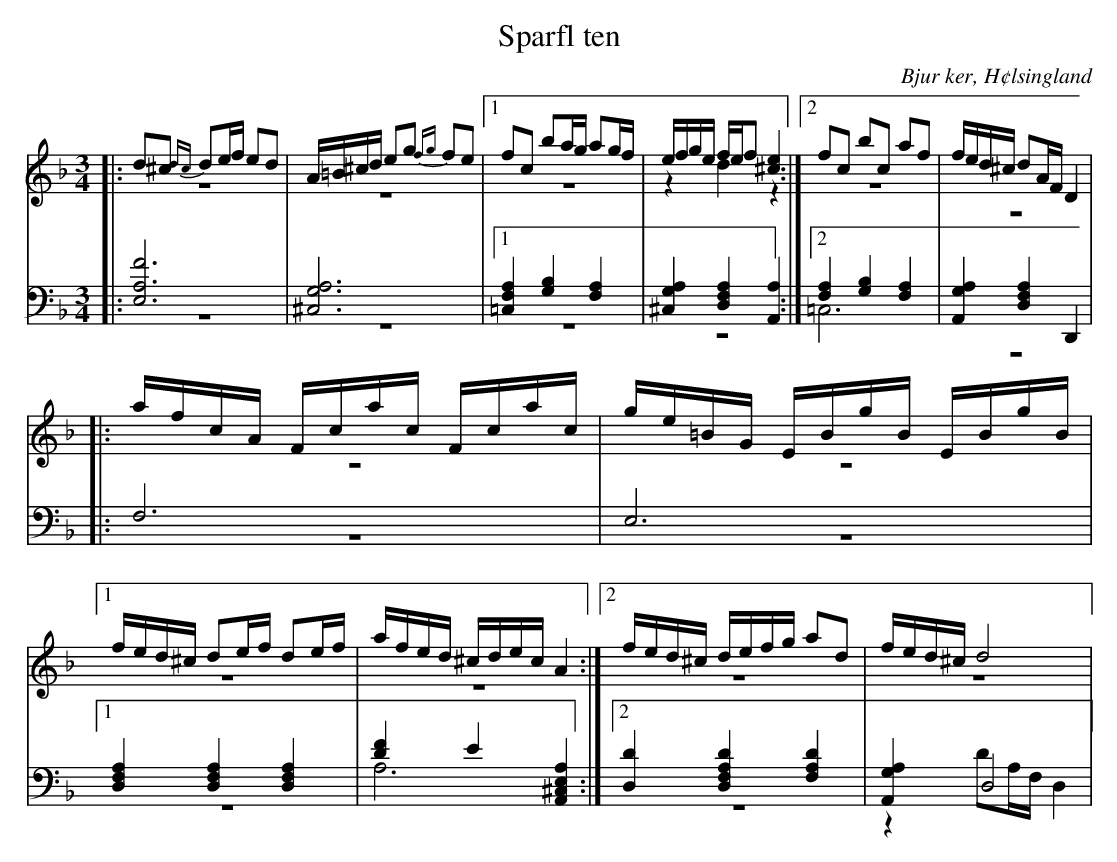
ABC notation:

X:1
T: Sparfl ten
O: Bjur ker, H¢lsingland
M: 3/4
L: 1/8
K: Dm
V:1
V:2 merge
V:3
V:4 merge
V:1
|:d^c {dc}de/f/ ed|A/=B/^c/d/ eg {fg}fe|1 fc ba/g/ ag/f/| e/f/g/e/ f/e/f [^c2e2]:|2 fc bc af|f/e/d/^c/ dA/F/ D2|
|:a/f/c/A/  F/c/a/c/ F/c/a/c/|g/e/=B/G/  E/B/g/B/  E/B/g/B/|1 f/e/d/^c/ de/f/ de/f/|a/f/e/d/ ^c/d/e/c/ A2:|2 f/e/d/^c/ d/e/f/g/ ad|f/e/d/^c/ d4|
V:2
|:z6|z6|1 z6|z2 d2 z2:|2 z6|z6|
|:z6|z6|1 z6|z6:|2 z6|z6|
V:3 clef=bass
|:[E,6F6A,6]|[^C,6G,6A,6]|1 [=C,2F,2A,2] [G,2B,2] [F,2A,2]|[^C,2G,2A,2] [D,2F,2A,2] [A,,2A,2]:|2 [F,2A,2] [G,2B,2] [F,2A,2]|[A,,2G,2A,2] [D,2F,2A,2] D,,2|
|:F,6|E,6|1 [D,2F,2A,2] [D,2F,2A,2] [D,2F,2A,2]|[D2F2] E2 [A,,2^C,2E,2A,2]:|2 [D,2D2] [D,2F,2A,2D2] [F,2A,2D2]|[A,,2G,2A,2] D,4|
V:4 clef=bass
|:z6|z6|1 z6|z6:|2 =C,6|z6|
|:z6|z6|1 z6|A,6:|2 z6|z2 DA,/F,/ D,2|
